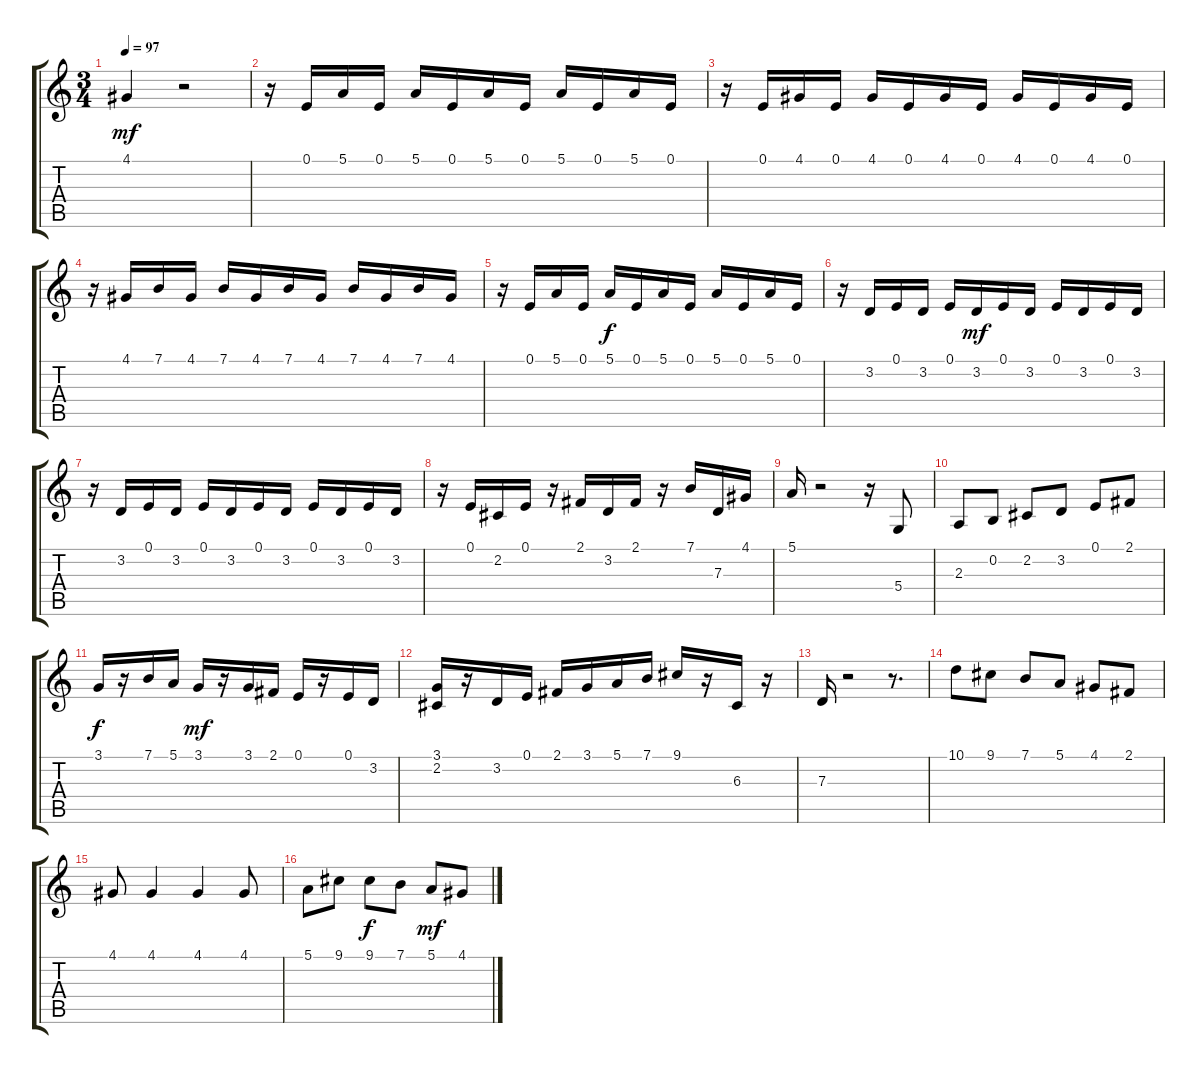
\track "" {instrument pizzicatostrings}
\staff {score tabs}
\tuning (E4 B3 G3 D3 A2 E2) {hide}
\ts (3 4)
\tempo 97
\clef g2
\ks c
4.1.4{dy mf} r.2 |
r.16 0.1.16 5.1.16 0.1.16 5.1.16 0.1.16 5.1.16 0.1.16 5.1.16 0.1.16 5.1.16 0.1.16 |
r.16 0.1.16 4.1.16 0.1.16 4.1.16 0.1.16 4.1.16 0.1.16 4.1.16 0.1.16 4.1.16 0.1.16 |
r.16 4.1.16 7.1.16 4.1.16 7.1.16 4.1.16 7.1.16 4.1.16 7.1.16 4.1.16 7.1.16 4.1.16 |
r.16 0.1.16 5.1.16 0.1.16 5.1.16{dy f} 0.1.16 5.1.16 0.1.16 5.1.16 0.1.16 5.1.16 0.1.16 |
r.16 3.2.16 0.1.16 3.2.16 0.1.16 3.2.16{dy mf} 0.1.16 3.2.16 0.1.16 3.2.16 0.1.16 3.2.16 |
r.16 3.2.16 0.1.16 3.2.16 0.1.16 3.2.16 0.1.16 3.2.16 0.1.16 3.2.16 0.1.16 3.2.16 |
r.16 0.1.16 2.2.16 0.1.16 r.16 2.1.16 3.2.16 2.1.16 r.16 7.1.16 7.3.16 4.1.16 |
5.1.16 r.2 r.16 5.4.8 |
2.3.8 0.2.8 2.2.8 3.2.8 0.1.8 2.1.8 |
3.1.16{dy f} r.16 7.1.16 5.1.16 3.1.16{dy mf} r.16 3.1.16 2.1.16 0.1.16 r.16 0.1.16 3.2.16 |
(3.1 2.2).16 r.16 3.2.16 0.1.16 2.1.16 3.1.16 5.1.16 7.1.16 9.1.16 r.16 6.3.16 r.16 |
7.3.16 r.2 r.8{d} |
10.1.8 9.1.8 7.1.8 5.1.8 4.1.8 2.1.8 |
4.1.8 4.1.4 4.1.4 4.1.8 |
5.1.8 9.1.8 9.1.8{dy f} 7.1.8 5.1.8{dy mf} 4.1.8
